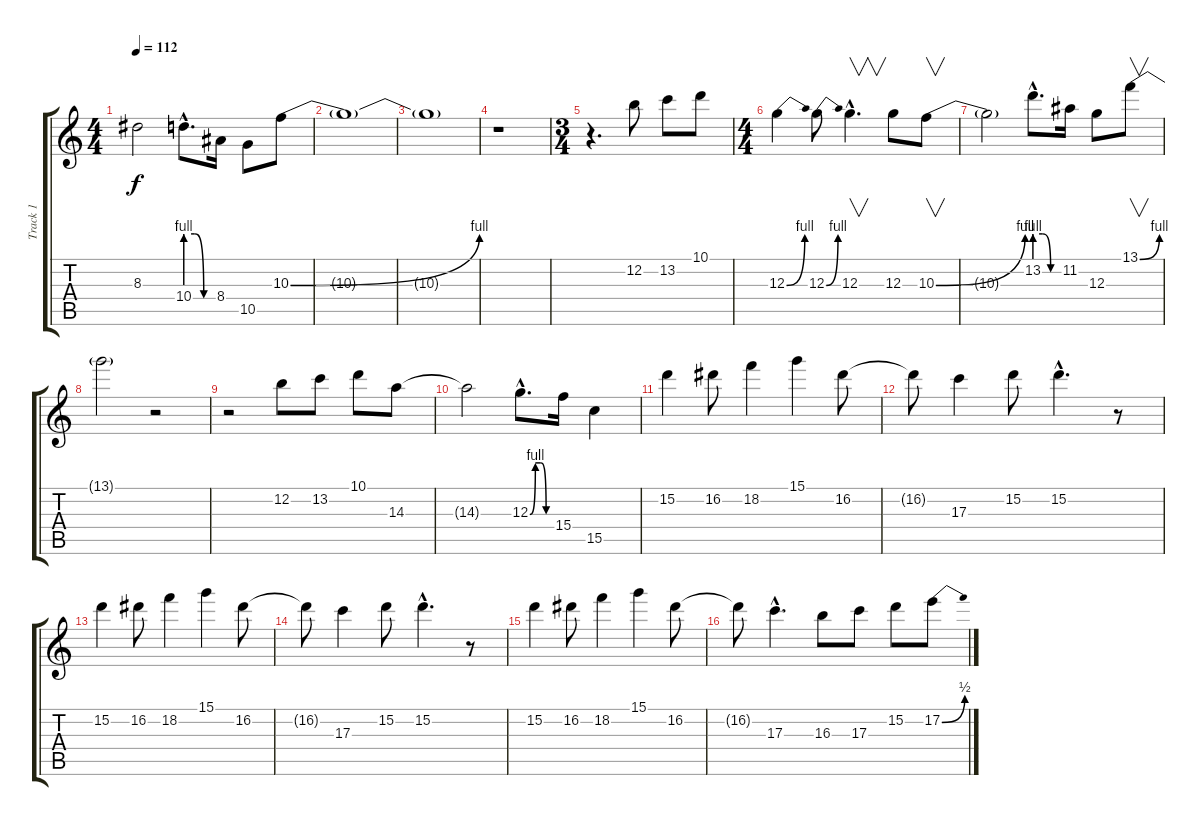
\track ("Track 1" "Track 1") {instrument overdrivenguitar}
\staff {score tabs}
\tuning (E4 B3 G3 D3 A2 E2) {hide}
\ts (4 4)
\tempo 112
\clef g2
\ks c
8.3{t}.2{dy f} 10.4{be (custom 0 4 20 4 40 0 60 0) hac}.8{d} 8.4.16 10.5.8 10.3{be (bend 0 0 60 4)}.8 |
10.3{t}.1 |
10.3{t}.1 |
r.1 |
\ts (3 4)
r.4{d} 12.2.8 13.2.8 10.1.8 |
\ts (4 4)
12.3{be (bend 0 0 60 4)}.4 12.3{be (bend 0 0 60 4)}.8 12.3{hac}.4{v d} 12.3.8 10.3{be (bend 0 0 60 4)}.8{v} |
10.3{t}.2 13.2{be (custom 0 4 20 4 40 0 60 0) hac}.8{d} 11.2.16 12.3.8 13.1{be (bend 0 0 60 4)}.8{v} |
13.1{t}.2 r.2 |
r.2 12.2.8 13.2.8 10.1.8 14.3.8 |
14.3{t}.2 12.3{be (custom 0 0 15 4 30 4 45 0 60 0) hac}.8{d} 15.4.16 15.5.4 |
15.2.4 16.2.8 18.2.4 15.1.4 16.2.8 |
16.2{t}.8 17.3.4 15.2.8 15.2{hac}.4{d} r.8 |
15.2.4 16.2.8 18.2.4 15.1.4 16.2.8 |
16.2{t}.8 17.3.4 15.2.8 15.2{hac}.4{d} r.8 |
15.2.4 16.2.8 18.2.4 15.1.4 16.2.8 |
16.2{t}.8 17.3{hac}.4{d} 16.3.8 17.3.8 15.2.8 17.2{be (bend 0 0 60 2)}.8
